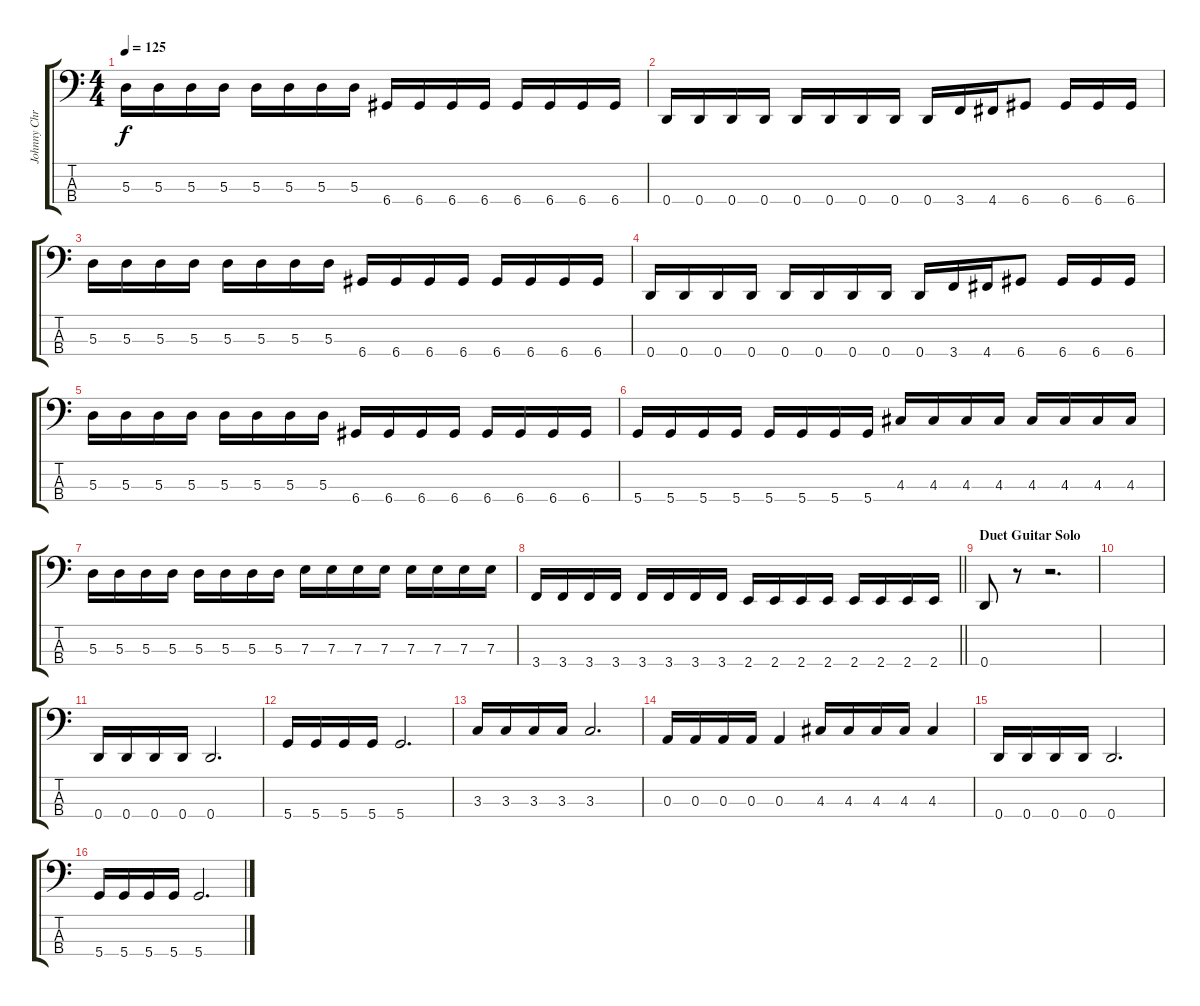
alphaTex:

\track ("Johnny Christ" "Johnny Chr") {instrument electricbasspick}
\staff {score tabs}
\tuning (G2 D2 A1 D1) {hide}
\ts (4 4)
\tempo 125
\clef f4
\ks c
5.3.16{dy f} 5.3.16 5.3.16 5.3.16 5.3.16 5.3.16 5.3.16 5.3.16 6.4.16 6.4.16 6.4.16 6.4.16 6.4.16 6.4.16 6.4.16 6.4.16 |
0.4.16 0.4.16 0.4.16 0.4.16 0.4.16 0.4.16 0.4.16 0.4.16 0.4.16 3.4.16 4.4.16 6.4.8 6.4.16 6.4.16 6.4.16 |
5.3.16 5.3.16 5.3.16 5.3.16 5.3.16 5.3.16 5.3.16 5.3.16 6.4.16 6.4.16 6.4.16 6.4.16 6.4.16 6.4.16 6.4.16 6.4.16 |
0.4.16 0.4.16 0.4.16 0.4.16 0.4.16 0.4.16 0.4.16 0.4.16 0.4.16 3.4.16 4.4.16 6.4.8 6.4.16 6.4.16 6.4.16 |
5.3.16 5.3.16 5.3.16 5.3.16 5.3.16 5.3.16 5.3.16 5.3.16 6.4.16 6.4.16 6.4.16 6.4.16 6.4.16 6.4.16 6.4.16 6.4.16 |
5.4.16 5.4.16 5.4.16 5.4.16 5.4.16 5.4.16 5.4.16 5.4.16 4.3.16 4.3.16 4.3.16 4.3.16 4.3.16 4.3.16 4.3.16 4.3.16 |
5.3.16 5.3.16 5.3.16 5.3.16 5.3.16 5.3.16 5.3.16 5.3.16 7.3.16 7.3.16 7.3.16 7.3.16 7.3.16 7.3.16 7.3.16 7.3.16 |
\barLineRight lightlight
3.4.16 3.4.16 3.4.16 3.4.16 3.4.16 3.4.16 3.4.16 3.4.16 2.4.16 2.4.16 2.4.16 2.4.16 2.4.16 2.4.16 2.4.16 2.4.16 |
\section ("" "Duet Guitar Solo")
0.4.8 r.8 r.2{d} |
|
0.4.16 0.4.16 0.4.16 0.4.16 0.4.2{d} |
5.4.16 5.4.16 5.4.16 5.4.16 5.4.2{d} |
3.3.16 3.3.16 3.3.16 3.3.16 3.3.2{d} |
0.3.16 0.3.16 0.3.16 0.3.16 0.3.4 4.3.16 4.3.16 4.3.16 4.3.16 4.3.4 |
0.4.16 0.4.16 0.4.16 0.4.16 0.4.2{d} |
5.4.16 5.4.16 5.4.16 5.4.16 5.4.2{d}
